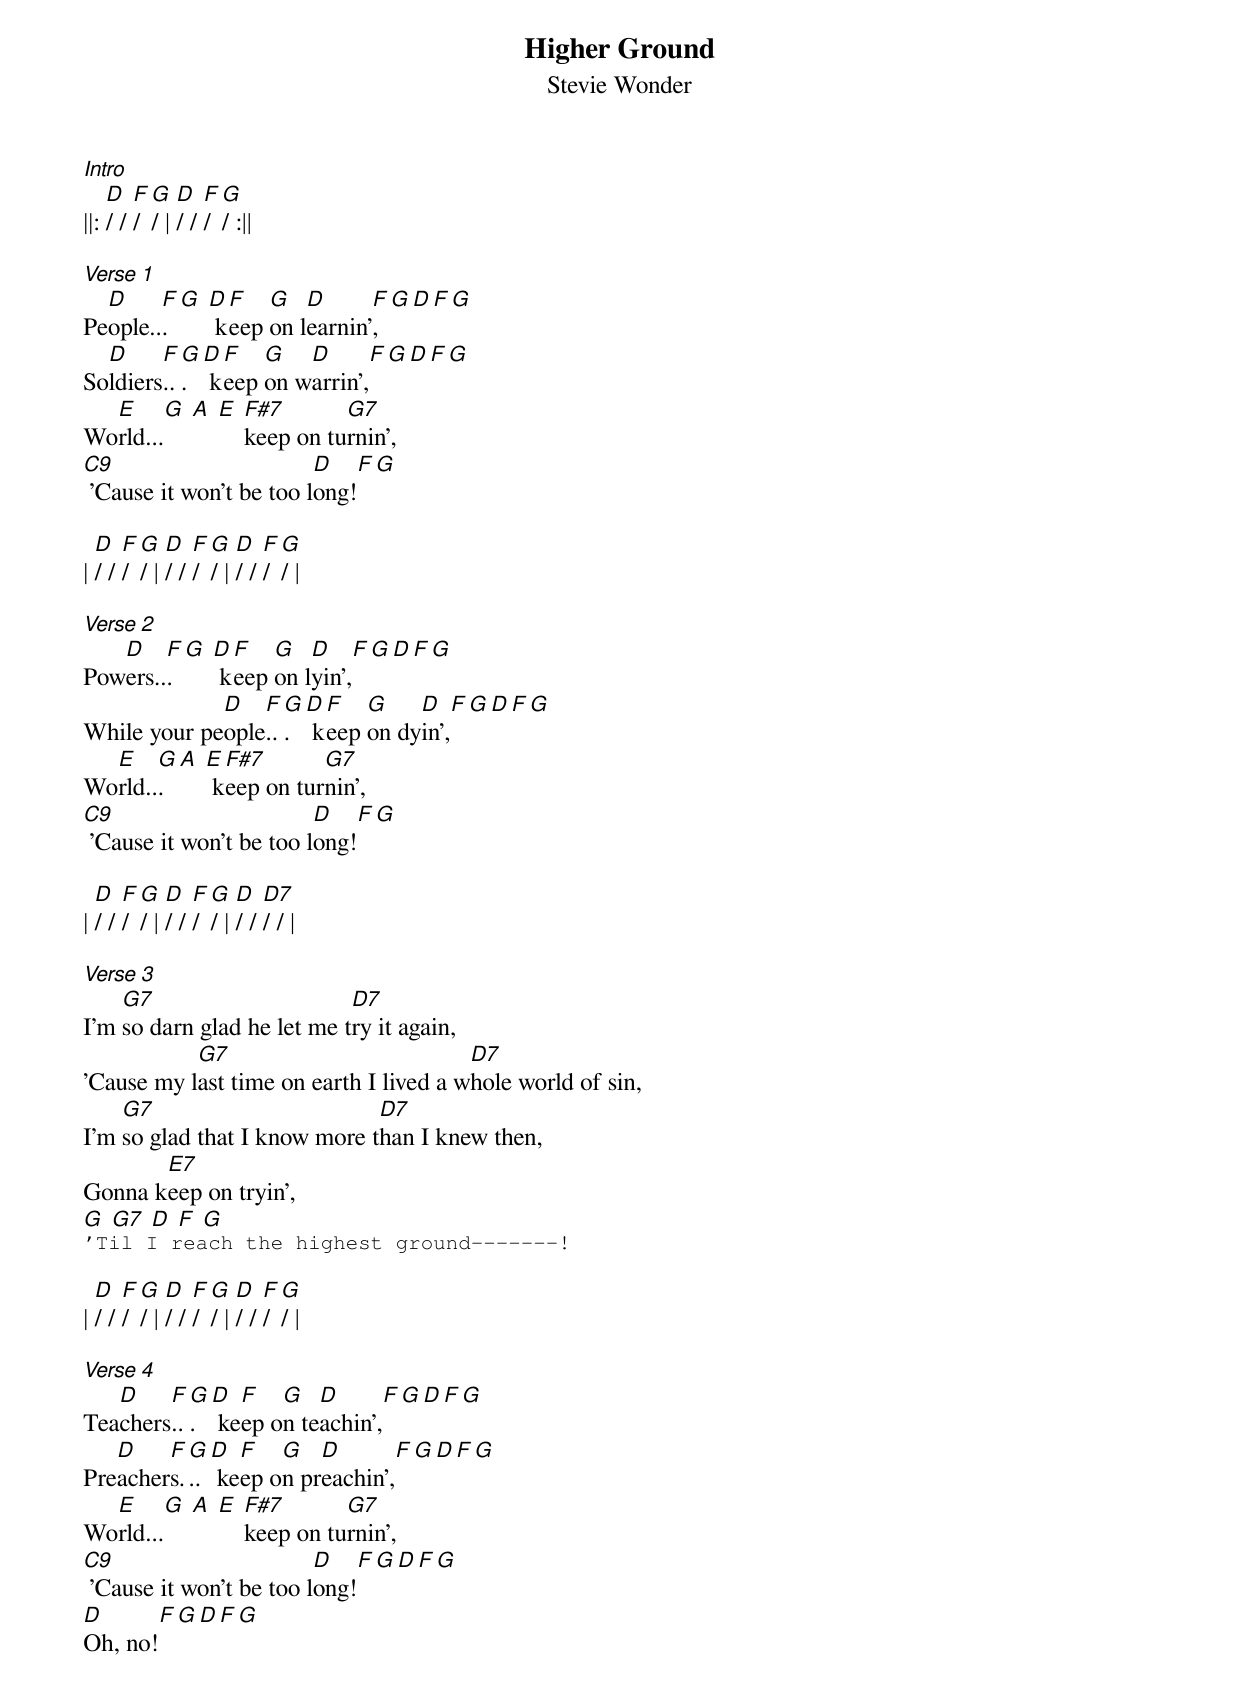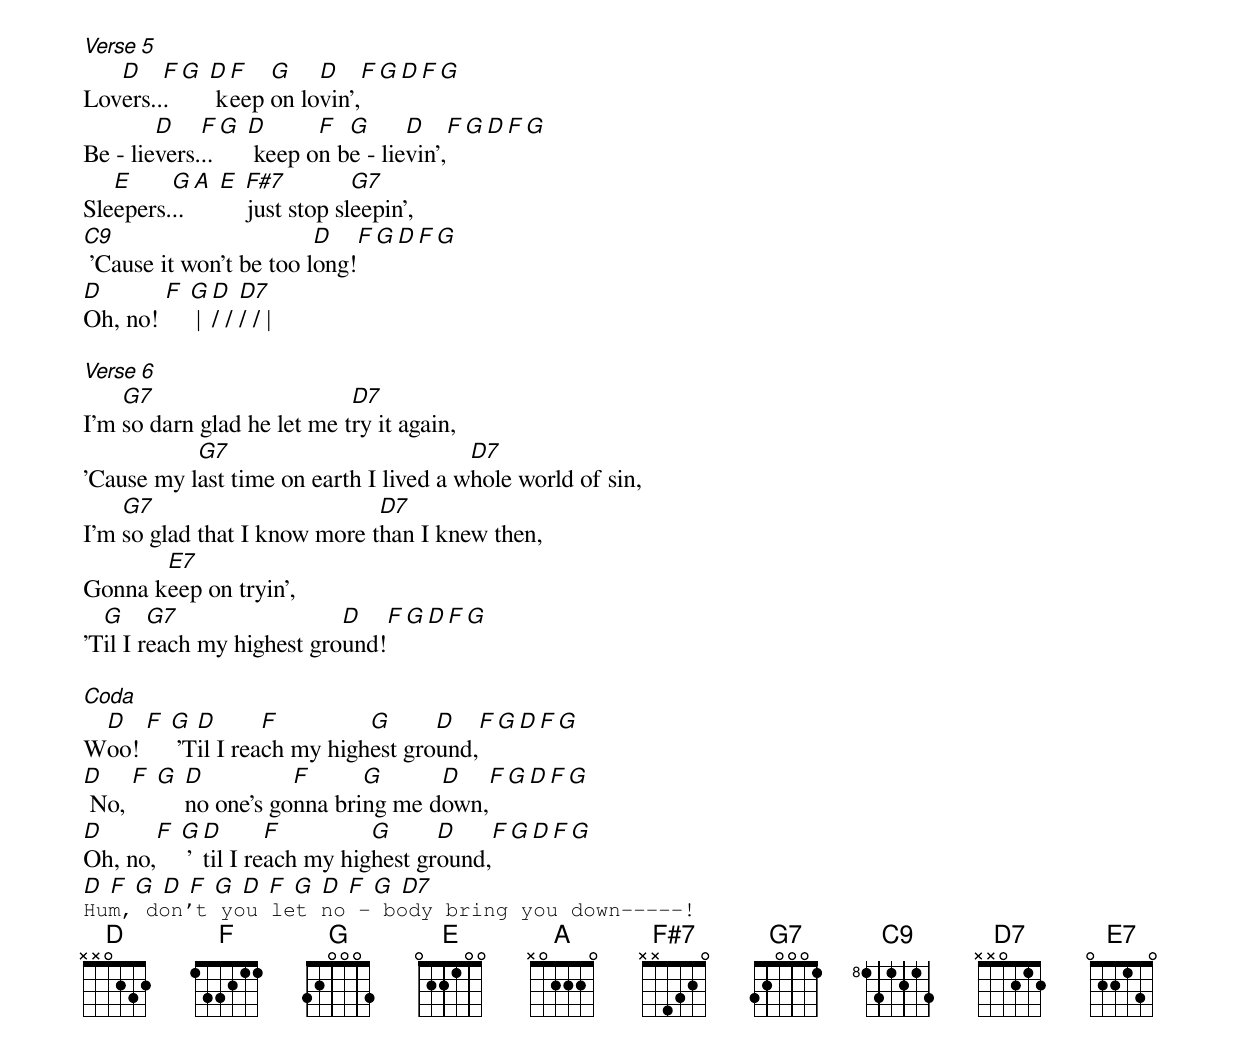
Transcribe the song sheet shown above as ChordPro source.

{t:Higher Ground}
{st:Stevie Wonder}

[Intro]
||: [D]/ / [F]/ [G]/ | [D]/ / [F]/ [G]/ :||

[Verse 1]
Pe[D]ople..[F]. [G] [D] k[F]eep [G]on l[D]earnin'[F],[G][D][F][G]
So[D]ldiers[F]..[G]. [D] k[F]eep [G]on w[D]arrin',[F][G][D][F][G]
Wo[E]rld...[G] [A] [E] [F#7]keep on tu[G7]rnin',
[C9] 'Cause it won't be too l[D]ong![F][G]

| [D]/ / [F]/ [G]/ | [D]/ / [F]/ [G]/ | [D]/ / [F]/ [G]/ |

[Verse 2]
Pow[D]ers..[F]. [G] [D] k[F]eep [G]on l[D]yin',[F][G][D][F][G]
While your pe[D]ople[F]..[G]. [D] k[F]eep [G]on dy[D]in',[F][G][D][F][G]
Wo[E]rld..[G]. [A] [E] k[F#7]eep on tur[G7]nin',
[C9] 'Cause it won't be too l[D]ong![F][G]

| [D]/ / [F]/ [G]/ | [D]/ / [F]/ [G]/ | [D]/ / [D7]/ / |

[Verse 3]
I'm [G7]so darn glad he let me t[D7]ry it again,
'Cause my l[G7]ast time on earth I lived a w[D7]hole world of sin,
I'm [G7]so glad that I know more t[D7]han I knew then,
Gonna k[E7]eep on tryin',
[G] [G7] [D] [F] [G]
{sot}
'Til I reach the highest ground-------!
{eot}

| [D]/ / [F]/ [G]/ | [D]/ / [F]/ [G]/ | [D]/ / [F]/ [G]/ |

[Verse 4]
Tea[D]chers[F]..[G]. [D] ke[F]ep o[G]n te[D]achin',[F][G][D][F][G]
Pre[D]acher[F]s.[G].. [D] ke[F]ep o[G]n pr[D]eachin',[F][G][D][F][G]
Wo[E]rld...[G] [A] [E] [F#7]keep on tu[G7]rnin',
[C9] 'Cause it won't be too l[D]ong![F][G][D][F][G]
[D]Oh, no![F][G][D][F][G]

[Verse 5]
Lov[D]ers..[F]. [G] [D] k[F]eep [G]on lo[D]vin',[F][G][D][F][G]
Be - lie[D]vers.[F]..[G] [D] keep o[F]n b[G]e - lie[D]vin',[F][G][D][F][G]
Sle[E]epers.[G]..[A] [E] [F#7]just stop sl[G7]eepin',
[C9] 'Cause it won't be too l[D]ong![F][G][D][F][G]
[D]Oh, no! [F] [G] | [D]/ / [D7]/ / |

[Verse 6]
I'm [G7]so darn glad he let me t[D7]ry it again,
'Cause my l[G7]ast time on earth I lived a w[D7]hole world of sin,
I'm [G7]so glad that I know more t[D7]han I knew then,
Gonna k[E7]eep on tryin',
'T[G]il I r[G7]each my highest gro[D]und![F][G][D][F][G]

[Coda]
W[D]oo! [F] [G] 'T[D]il I rea[F]ch my high[G]est gro[D]und,[F][G][D][F][G]
[D] No, [F] [G] [D]no one's go[F]nna bri[G]ng me d[D]own,[F][G][D][F][G]
[D]Oh, no,[F] [G] '[D]til I re[F]ach my hig[G]hest gr[D]ound,[F][G][D][F][G]
[D] [F] [G] [D] [F] [G] [D] [F] [G] [D] [F] [G] [D7]
{sot}
Hum, don't you let no - body bring you down-----!
{eot}
